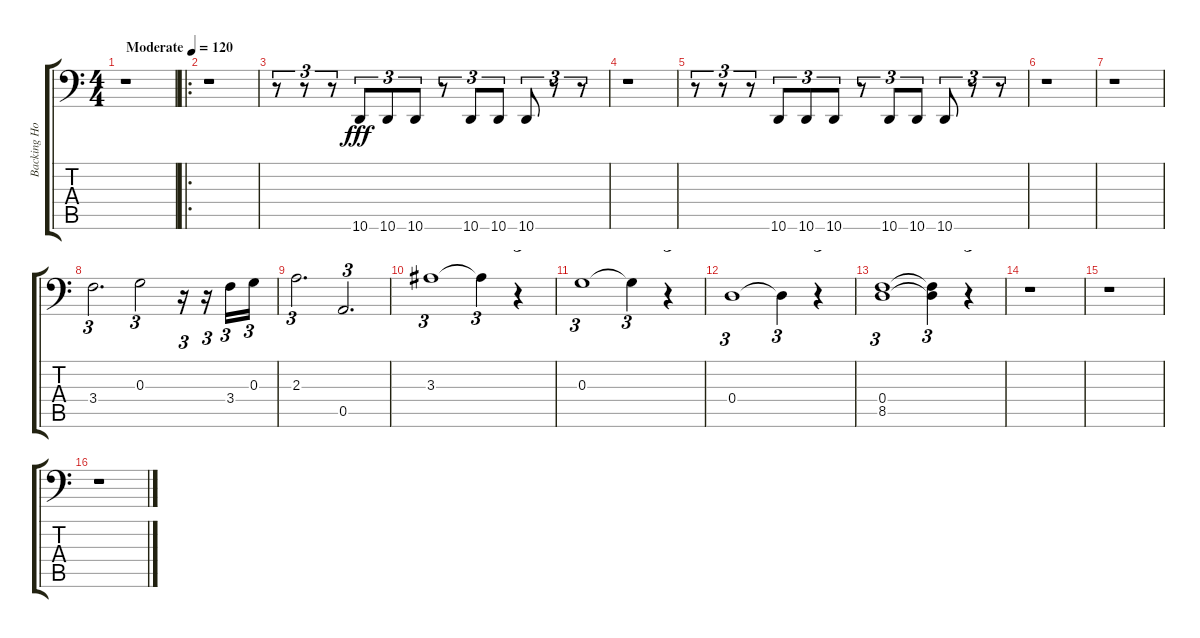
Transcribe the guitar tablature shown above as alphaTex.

\track ("Backing Horns" "Backing Ho") {instrument frenchhorn}
\staff {score tabs}
\tuning (E4 B3 G3 D3 A2 E1) {hide}
\ts (4 4)
\tempo (120 "Moderate")
\clef f4
\ks c
r.1{dy fff instrument frenchhorn} |
\ro
r.1 |
r.8{tu (3 2)} r.8{tu (3 2)} r.8{tu (3 2)} 10.6.8{tu (3 2)} 10.6.8{tu (3 2)} 10.6.8{tu (3 2)} r.8{tu (3 2)} 10.6.8{tu (3 2)} 10.6.8{tu (3 2)} 10.6.8{tu (3 2)} r.8{tu (3 2)} r.8{tu (3 2)} |
r.1 |
r.8{tu (3 2)} r.8{tu (3 2)} r.8{tu (3 2)} 10.6.8{tu (3 2)} 10.6.8{tu (3 2)} 10.6.8{tu (3 2)} r.8{tu (3 2)} 10.6.8{tu (3 2)} 10.6.8{tu (3 2)} 10.6.8{tu (3 2)} r.8{tu (3 2)} r.8{tu (3 2)} |
r.1 |
r.1 |
3.4.2{d tu (3 2)} 0.3.2{tu (3 2)} r.16{tu (3 2)} r.16{tu (3 2)} 3.4.16{tu (3 2)} 0.3.16{tu (3 2)} |
2.3.2{d tu (3 2)} 0.5.2{d tu (3 2)} |
3.3.1{tu (3 2)} 3.3{t}.4{tu (3 2)} r.4{tu (3 2)} |
0.3.1{tu (3 2)} 0.3{t}.4{tu (3 2)} r.4{tu (3 2)} |
0.4.1{tu (3 2)} 0.4{t}.4{tu (3 2)} r.4{tu (3 2)} |
(0.4 8.5).1{tu (3 2)} (0.4{t} 8.5{t}).4{tu (3 2)} r.4{tu (3 2)} |
r.1 |
r.1 |
r.1
